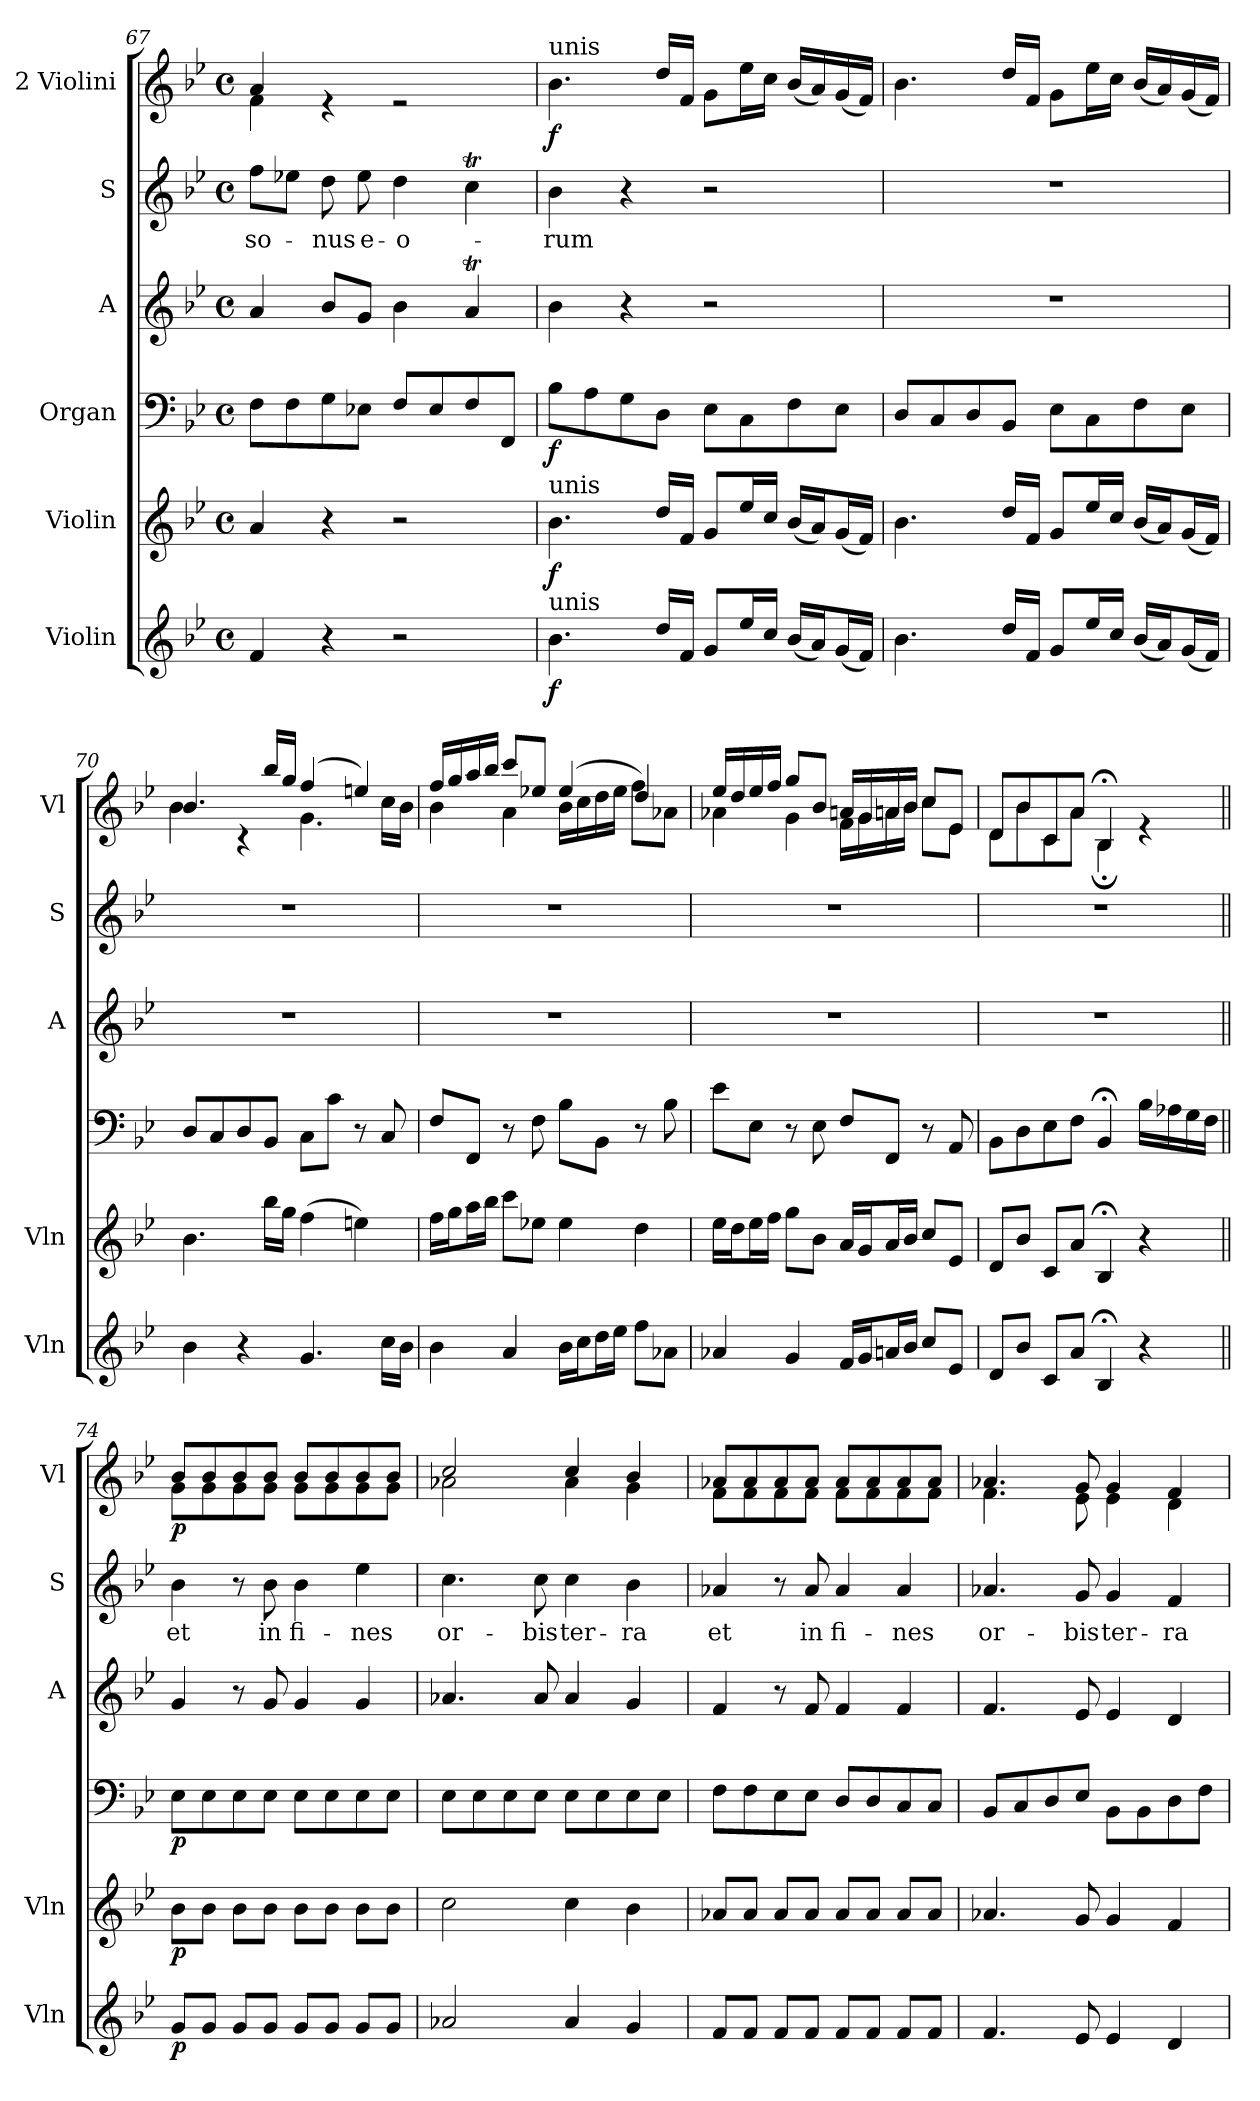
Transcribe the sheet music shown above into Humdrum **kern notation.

**kern	**dynam	**kern	**dynam	**kern	**dynam	**kern	**kern	**text	**kern	**dynam
*part6	*part6	*part5	*part5	*part4	*part4	*part3	*part2	*part2	*part1	*part1
*staff6	*staff6	*staff5	*staff5	*staff4	*staff4	*staff3	*staff2	*staff2	*staff1	*staff1
*I"Violin	*	*I"Violin	*	*I"Organ	*	*I"A	*I"S	*	*I"2 Violini	*
*I'Vln	*	*I'Vln	*	*	*	*I'A	*I'S	*	*I'Vl	*
!!LO:LB:g=z
*clefG2	*	*clefG2	*	*clefF4	*	*clefG2	*clefG2	*	*clefG2	*
*k[b-e-]	*	*k[b-e-]	*	*k[b-e-]	*	*k[b-e-]	*k[b-e-]	*	*k[b-e-]	*
*M4/4	*	*M4/4	*	*M4/4	*	*M4/4	*M4/4	*	*M4/4	*
*met(c)	*	*met(c)	*	*met(c)	*	*met(c)	*met(c)	*	*met(c)	*
=67	=67	=67	=67	=67	=67	=67	=67	=67	=67	=67
!	!	!	!	!	!	!	!	!LO:LY:b	!	!
*	*	*	*	*	*	*	*	*	*^	*
4f/	.	4a/	.	8F\L	.	4a/	8ff\L	so-	4a/	4f\	.
.	.	.	.	8F\	.	.	8ee-X\J	.	.	.	.
!	!	!	!	!	!	!	!	!LO:LY:b	!	!	!
4r	.	4r	.	8G\	.	8b-/L	8dd\	-nus	4re	2.ryy	.
!	!	!	!	!	!	!	!	!LO:LY:b	!	!	!
.	.	.	.	8E-X\J	.	8g/J	8ee-\	e-	.	.	.
!	!	!	!	!	!	!	!	!LO:LY:b	!	!	!
2r	.	2r	.	8F/L	.	4b-\	4dd\	-o-	2re	.	.
.	.	.	.	8E-/	.	.	.	.	.	.	.
.	.	.	.	8F/	.	4at/	4ccT\	.	.	.	.
.	.	.	.	8FF/J	.	.	.	.	.	.	.
*	*	*	*	*	*	*	*	*	*v	*v	*
=68	=68	=68	=68	=68	=68	=68	=68	=68	=68	=68
!	!	!	!	!	!	!	!	!	!LO:TX:a:t=unis	!
!	!	!LO:TX:a:t=unis	!	!	!	!	!	!	!	!
!LO:TX:a:t=unis	!	!	!	!	!	!	!	!	!	!
!	!LO:DY:b	!	!LO:DY:b	!	!LO:DY:b	!	!	!LO:LY:b	!	!LO:DY:b
4.b-\	f	4.b-\	f	8B-\L	f	4b-\	4b-\	-rum	4.b-\	f
.	.	.	.	8A\	.	.	.	.	.	.
.	.	.	.	8G\	.	4r	4r	.	.	.
16dd/LL	.	16dd/LL	.	8D\J	.	.	.	.	16dd/LL	.
16f/JJ	.	16f/JJ	.	.	.	.	.	.	16f/JJ	.
8g/L	.	8g/L	.	8E-\L	.	2r	2r	.	8g\L	.
16ee-/L	.	16ee-/L	.	8C\	.	.	.	.	16ee-\L	.
16cc/JJ	.	16cc/JJ	.	.	.	.	.	.	16cc\JJ	.
(>16b-/LL	.	(>16b-/LL	.	8F\	.	.	.	.	(<16b-/LL	.
16a/J)	.	16a/J)	.	.	.	.	.	.	16a/)	.
(<16g/L	.	(<16g/L	.	8E-\J	.	.	.	.	(<16g/	.
16f/JJ)	.	16f/JJ)	.	.	.	.	.	.	16f/JJ)	.
=69	=69	=69	=69	=69	=69	=69	=69	=69	=69	=69
4.b-\	.	4.b-\	.	8D/L	.	1r	1r	.	4.b-\	.
.	.	.	.	8C/	.	.	.	.	.	.
.	.	.	.	8D/	.	.	.	.	.	.
16dd/LL	.	16dd/LL	.	8BB-/J	.	.	.	.	16dd/LL	.
16f/JJ	.	16f/JJ	.	.	.	.	.	.	16f/JJ	.
8g/L	.	8g/L	.	8E-\L	.	.	.	.	8g\L	.
16ee-/L	.	16ee-/L	.	8C\	.	.	.	.	16ee-\L	.
16cc/JJ	.	16cc/JJ	.	.	.	.	.	.	16cc\JJ	.
(>16b-/LL	.	(>16b-/LL	.	8F\	.	.	.	.	(<16b-/LL	.
16a/J)	.	16a/J)	.	.	.	.	.	.	16a/)	.
(<16g/L	.	(<16g/L	.	8E-\J	.	.	.	.	(<16g/	.
16f/JJ)	.	16f/JJ)	.	.	.	.	.	.	16f/JJ)	.
=70	=70	=70	=70	=70	=70	=70	=70	=70	=70	=70
*	*	*	*	*	*	*	*	*	*^	*
4b-\	.	4.b-\	.	8D/L	.	1r	1r	.	4.b-/	4b-\	.
.	.	.	.	8C/	.	.	.	.	.	.	.
4r	.	.	.	8D/	.	.	.	.	.	4r	.
.	.	16bb-\LL	.	8BB-/J	.	.	.	.	16bb-/LL	.	.
.	.	16gg\JJ	.	.	.	.	.	.	16gg/JJ	.	.
4.g/	.	(>4ff\	.	8C\L	.	.	.	.	(>4ff/	4.g\	.
.	.	.	.	8c\J	.	.	.	.	.	.	.
.	.	4een\)	.	8r	.	.	.	.	4een/)	.	.
16cc\LL	.	.	.	8C/	.	.	.	.	.	16cc\LL	.
16b-\JJ	.	.	.	.	.	.	.	.	.	16b-\JJ	.
!!LO:PB:g=z	!!
=71	=71	=71	=71	=71	=71	=71	=71	=71	=71	=71	=71
4b-\	.	16ff\LL	.	8F/L	.	1r	1r	.	16ff/LL	4b-\	.
.	.	16gg\J	.	.	.	.	.	.	16gg/	.	.
.	.	16aa\L	.	8FF/J	.	.	.	.	16aa/	.	.
.	.	16bb-\JJ	.	.	.	.	.	.	16bb-/JJ	.	.
4a/	.	8ccc\L	.	8r	.	.	.	.	8ccc/L	4a\	.
.	.	8ee-X\J	.	8F\	.	.	.	.	8ee-X/J	.	.
16b-\LL	.	4ee-\	.	8B-\L	.	.	.	.	(>4ee-/	16b-\LL	.
16cc\J	.	.	.	.	.	.	.	.	.	16cc\	.
16dd\L	.	.	.	8BB-\J	.	.	.	.	.	16dd\	.
16ee-\JJ	.	.	.	.	.	.	.	.	.	16ee-\JJ	.
8ff\L	.	4dd\	.	8r	.	.	.	.	4dd/)	8ff\L	.
8a-X\J	.	.	.	8B-\	.	.	.	.	.	8a-X\J	.
=72	=72	=72	=72	=72	=72	=72	=72	=72	=72	=72	=72
4a-X/	.	16ee-\LL	.	8e-\L	.	1r	1r	.	16ee-/LL	4a-X\	.
.	.	16dd\J	.	.	.	.	.	.	16dd/	.	.
.	.	16ee-\L	.	8E-\J	.	.	.	.	16ee-/	.	.
.	.	16ff\JJ	.	.	.	.	.	.	16ff/JJ	.	.
4g/	.	8gg\L	.	8r	.	.	.	.	8gg/L	4g\	.
.	.	8b-\J	.	8E-\	.	.	.	.	8b-/J	.	.
16f/LL	.	16a/LL	.	8F/L	.	.	.	.	16an/LL	16f\LL	.
16g/J	.	16g/J	.	.	.	.	.	.	16g/	16g\	.
16an/L	.	16a/L	.	8FF/J	.	.	.	.	16an/	16a\	.
16b-/JJ	.	16b-/JJ	.	.	.	.	.	.	16b-/JJ	16b-\JJ	.
8cc/L	.	8cc/L	.	8r	.	.	.	.	8cc/L	8cc\L	.
8e-/J	.	8e-/J	.	8AA/	.	.	.	.	8e-/J	8e-\J	.
=73	=73	=73	=73	=73	=73	=73	=73	=73	=73	=73	=73
8d/L	.	8d/L	.	8BB-\L	.	1r	1r	.	8d/L	8d\L	.
8b-/J	.	8b-/J	.	8D\	.	.	.	.	8b-/	8b-\	.
8c/L	.	8c/L	.	8E-\	.	.	.	.	8c/	8c\	.
8a/J	.	8a/J	.	8F\J	.	.	.	.	8a/J	8a\J	.
4B-;</	.	4B-;</	.	4BB-;</	.	.	.	.	4B-;</	4B-;\	.
4r	.	4r	.	16B-\LL	.	.	.	.	4re	4ryy	.
.	.	.	.	16A-X\	.	.	.	.	.	.	.
.	.	.	.	16G\	.	.	.	.	.	.	.
.	.	.	.	16F\JJ	.	.	.	.	.	.	.
=74||	=74||	=74||	=74||	=74||	=74||	=74||	=74||	=74||	=74||	=74||	=74||
!	!LO:DY:b	!	!LO:DY:b	!	!LO:DY:b	!	!	!LO:LY:b	!	!	!LO:DY:b
8g/L	p	8b-\L	p	8E-\L	p	4g/	4b-\	et	8b-/L	8g\L	p
8g/J	.	8b-\J	.	8E-\	.	.	.	.	8b-/	8g\	.
8g/L	.	8b-\L	.	8E-\	.	8r	8r	.	8b-/	8g\	.
!	!	!	!	!	!	!	!	!LO:LY:b	!	!	!
8g/J	.	8b-\J	.	8E-\J	.	8g/	8b-\	in	8b-/J	8g\J	.
!	!	!	!	!	!	!	!	!LO:LY:b	!	!	!
8g/L	.	8b-\L	.	8E-\L	.	4g/	4b-\	fi-	8b-/L	8g\L	.
8g/J	.	8b-\J	.	8E-\	.	.	.	.	8b-/	8g\	.
!	!	!	!	!	!	!	!	!LO:LY:b	!	!	!
8g/L	.	8b-\L	.	8E-\	.	4g/	4ee-\	-nes	8b-/	8g\	.
8g/J	.	8b-\J	.	8E-\J	.	.	.	.	8b-/J	8g\J	.
!!LO:LB:g=z	!!
=75	=75	=75	=75	=75	=75	=75	=75	=75	=75	=75	=75
!	!	!	!	!	!	!	!	!LO:LY:b	!	!	!
2a-X/	.	2cc\	.	8E-\L	.	4.a-X/	4.cc\	or-	2cc/	2a-X\	.
.	.	.	.	8E-\	.	.	.	.	.	.	.
.	.	.	.	8E-\	.	.	.	.	.	.	.
!	!	!	!	!	!	!	!	!LO:LY:b	!	!	!
.	.	.	.	8E-\J	.	8a-/	8cc\	-bis	.	.	.
!	!	!	!	!	!	!	!	!LO:LY:b	!	!	!
4a-/	.	4cc\	.	8E-\L	.	4a-/	4cc\	ter-	4cc/	4a-\	.
.	.	.	.	8E-\	.	.	.	.	.	.	.
!	!	!	!	!	!	!	!	!LO:LY:b	!	!	!
4g/	.	4b-\	.	8E-\	.	4g/	4b-\	-ra	4b-/	4g\	.
.	.	.	.	8E-\J	.	.	.	.	.	.	.
=76	=76	=76	=76	=76	=76	=76	=76	=76	=76	=76	=76
!	!	!	!	!	!	!	!	!LO:LY:b	!	!	!
8f/L	.	8a-X/L	.	8F\L	.	4f/	4a-X/	et	8a-X/L	8f\L	.
8f/J	.	8a-/J	.	8F\	.	.	.	.	8a-/	8f\	.
8f/L	.	8a-/L	.	8E-\	.	8r	8r	.	8a-/	8f\	.
!	!	!	!	!	!	!	!	!LO:LY:b	!	!	!
8f/J	.	8a-/J	.	8E-\J	.	8f/	8a-/	in	8a-/J	8f\J	.
!	!	!	!	!	!	!	!	!LO:LY:b	!	!	!
8f/L	.	8a-/L	.	8D/L	.	4f/	4a-/	fi-	8a-/L	8f\L	.
8f/J	.	8a-/J	.	8D/	.	.	.	.	8a-/	8f\	.
!	!	!	!	!	!	!	!	!LO:LY:b	!	!	!
8f/L	.	8a-/L	.	8C/	.	4f/	4a-/	-nes	8a-/	8f\	.
8f/J	.	8a-/J	.	8C/J	.	.	.	.	8a-/J	8f\J	.
=77	=77	=77	=77	=77	=77	=77	=77	=77	=77	=77	=77
!	!	!	!	!	!	!	!	!LO:LY:b	!	!	!
4.f/	.	4.a-X/	.	8BB-/L	.	4.f/	4.a-X/	or-	4.a-X/	4.f\	.
.	.	.	.	8C/	.	.	.	.	.	.	.
.	.	.	.	8D/	.	.	.	.	.	.	.
!	!	!	!	!	!	!	!	!LO:LY:b	!	!	!
8e-/	.	8g/	.	8E-/J	.	8e-/	8g/	-bis	8g/	8e-\	.
!	!	!	!	!	!	!	!	!LO:LY:b	!	!	!
4e-/	.	4g/	.	8BB-\L	.	4e-/	4g/	ter-	4g/	4e-\	.
.	.	.	.	8BB-\	.	.	.	.	.	.	.
!	!	!	!	!	!	!	!	!LO:LY:b	!	!	!
4d/	.	4f/	.	8D\	.	4d/	4f/	-ra	4f/	4d\	.
.	.	.	.	8F\J	.	.	.	.	.	.	.
*	*	*	*	*	*	*	*	*	*v	*v	*
=	=	=	=	=	=	=	=	=	=	=
*-	*-	*-	*-	*-	*-	*-	*-	*-	*-	*-
